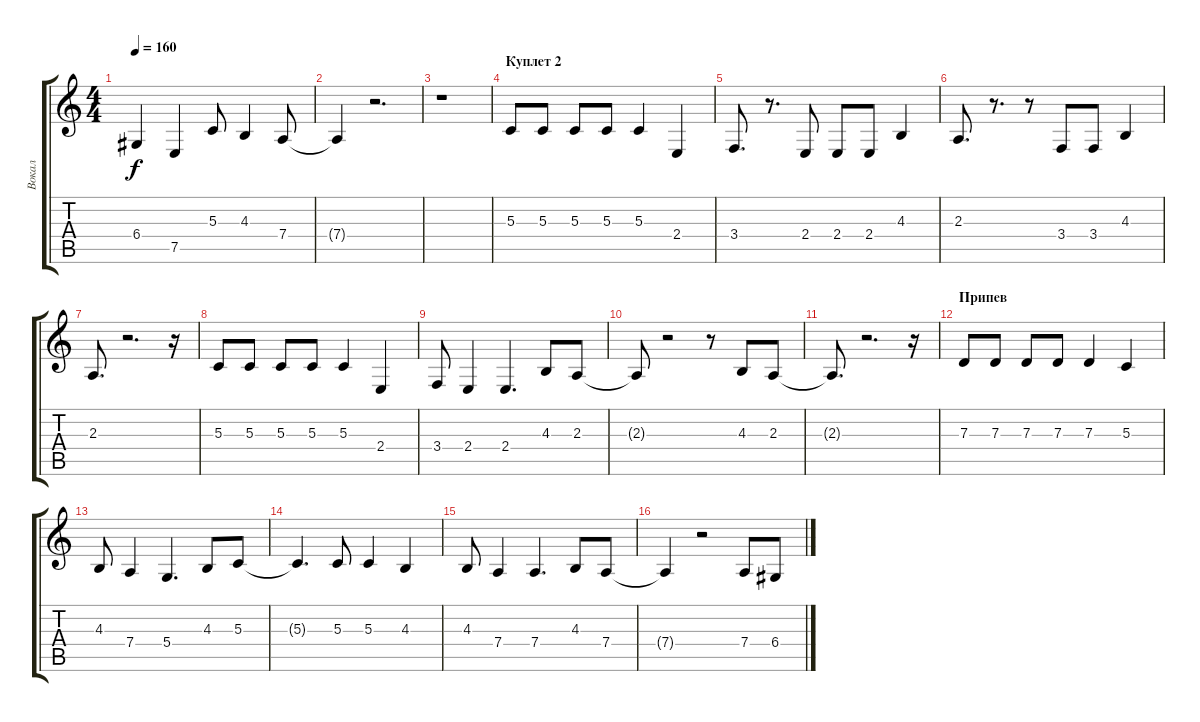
\track ("Вокал" "Вокал") {instrument tenorsax}
\staff {score tabs}
\tuning (E4 B3 G3 D3 A2 E2) {hide}
\ts (4 4)
\tempo 160
\clef g2
\ks c
6.4{t}.4{dy f} 7.5.4 5.3.8 4.3.4 7.4.8 |
7.4{t}.4 r.2{d} |
r.1 |
\section ("" "Куплет 2")
5.3.8 5.3.8 5.3.8 5.3.8 5.3.4 2.4.4 |
3.4.8{d} r.8{d} 2.4.8 2.4.8 2.4.8 4.3.4 |
2.3.8{d} r.8{d} r.8 3.4.8 3.4.8 4.3.4 |
2.3.8{d} r.2{d} r.16 |
5.3.8 5.3.8 5.3.8 5.3.8 5.3.4 2.4.4 |
3.4.8 2.4.4 2.4.4{d} 4.3.8 2.3.8 |
2.3{t}.8 r.2 r.8 4.3.8 2.3.8 |
2.3{t}.8{d} r.2{d} r.16 |
\section ("" "Припев")
7.3.8 7.3.8 7.3.8 7.3.8 7.3.4 5.3.4 |
4.3.8 7.4.4 5.4.4{d} 4.3.8 5.3.8 |
5.3{t}.4{d} 5.3.8 5.3.4 4.3.4 |
4.3.8 7.4.4 7.4.4{d} 4.3.8 7.4.8 |
7.4{t}.4 r.2 7.4.8 6.4.8
